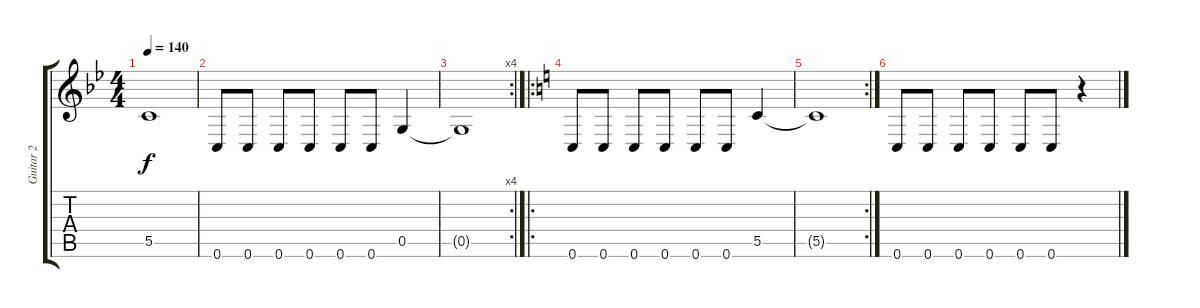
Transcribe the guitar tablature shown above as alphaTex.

\track ("Guitar 2" "Guitar 2") {instrument overdrivenguitar}
\staff {score tabs}
\tuning (E4 C4 G3 C3 G2 C2) {hide}
\ts (4 4)
\tempo 140
\clef g2
\ks gminor
5.5{t}.1{dy f} |
0.6.8 0.6.8 0.6.8 0.6.8 0.6.8 0.6.8 0.5.4 |
\rc 4
0.5{t}.1 |
\ro
\ks c
0.6.8 0.6.8 0.6.8 0.6.8 0.6.8 0.6.8 5.5.4 |
\rc 2
5.5{t}.1 |
0.6.8 0.6.8 0.6.8 0.6.8 0.6.8 0.6.8 r.4
